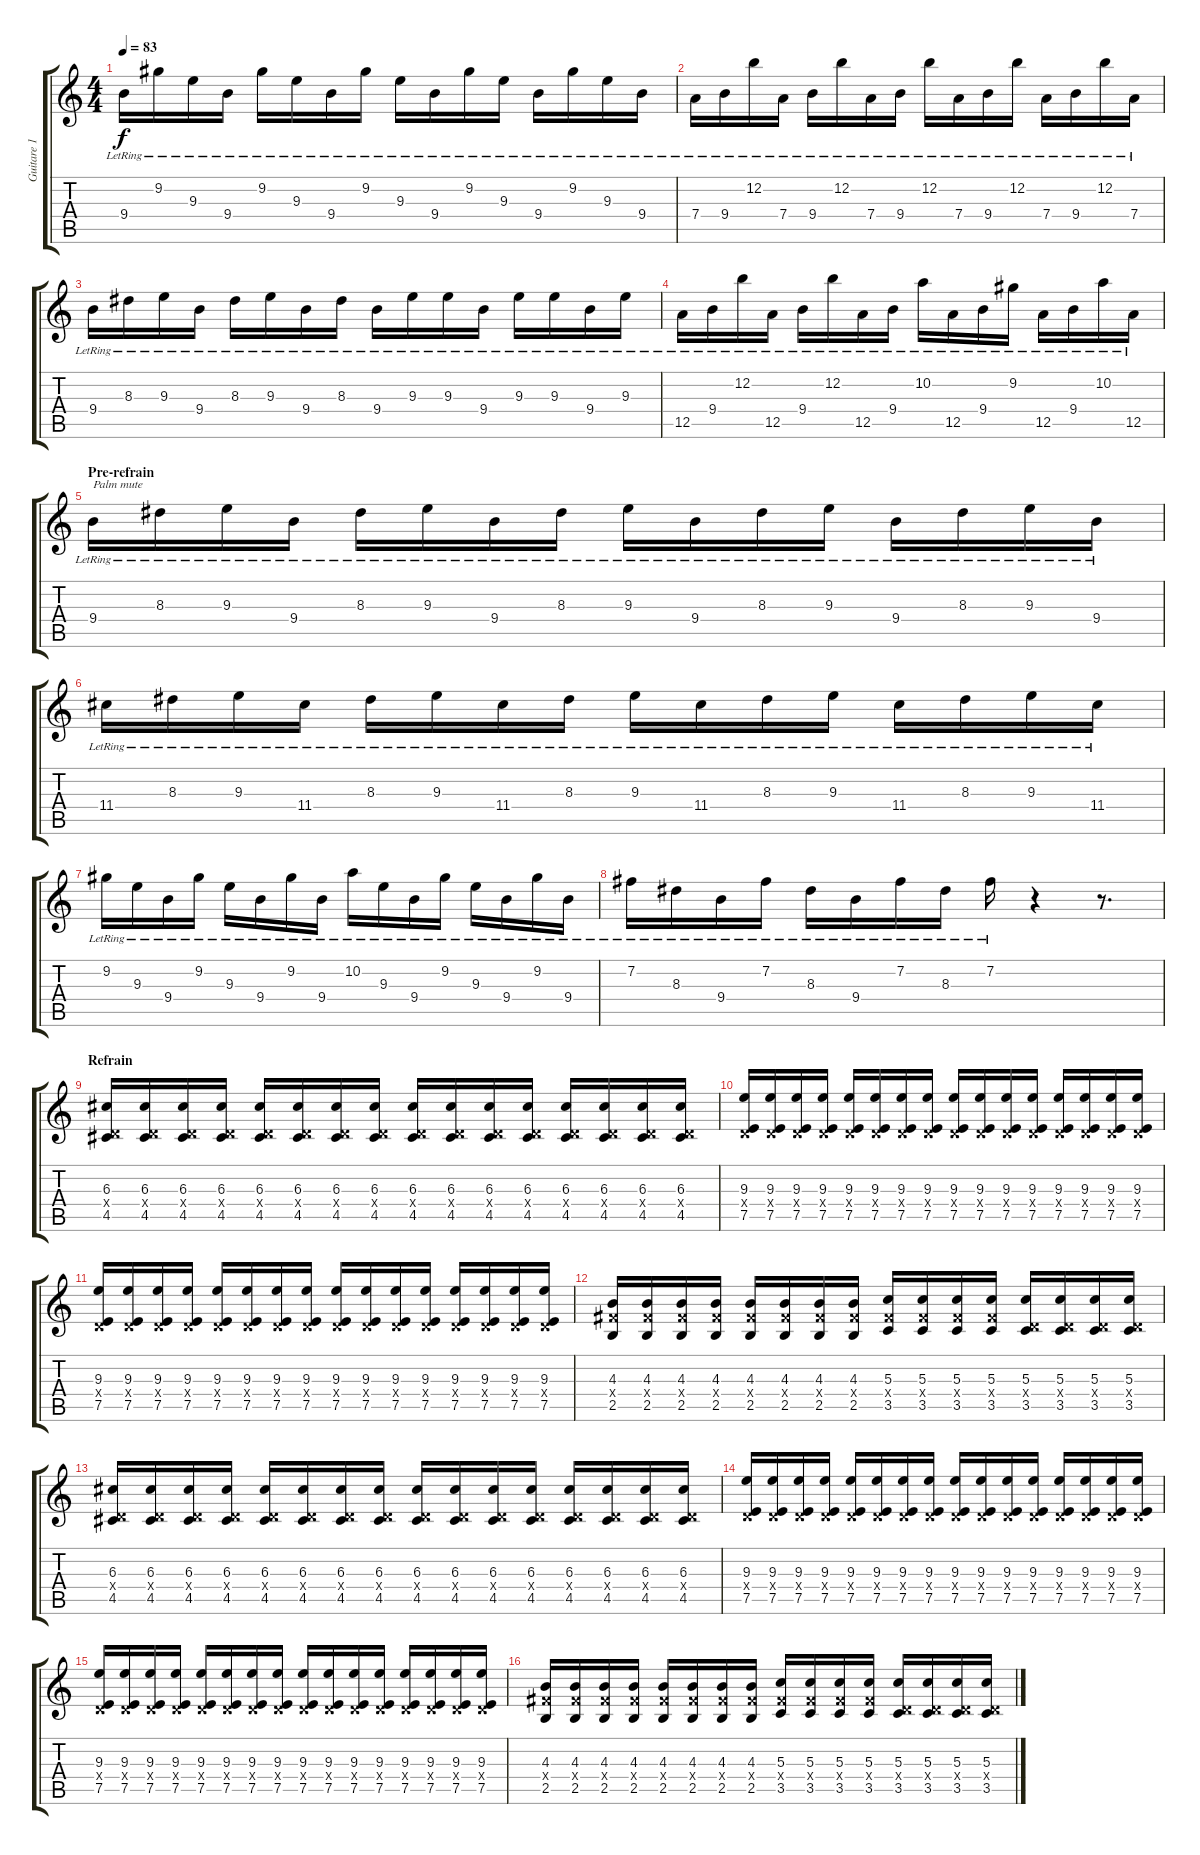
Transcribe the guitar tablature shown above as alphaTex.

\track ("Guitare 1" "Guitare 1") {instrument electricguitarclean}
\staff {score tabs}
\tuning (E4 B3 G3 D3 A2 E2) {hide}
\ts (4 4)
\tempo 83
\clef g2
\ks c
9.4{lr}.16{dy f} 9.2{lr}.16 9.3{lr}.16 9.4{lr}.16 9.2{lr}.16 9.3{lr}.16 9.4{lr}.16 9.2{lr}.16 9.3{lr}.16 9.4{lr}.16 9.2{lr}.16 9.3{lr}.16 9.4{lr}.16 9.2{lr}.16 9.3{lr}.16 9.4{lr}.16 |
7.4{lr}.16 9.4{lr}.16 12.2{lr}.16 7.4{lr}.16 9.4{lr}.16 12.2{lr}.16 7.4{lr}.16 9.4{lr}.16 12.2{lr}.16 7.4{lr}.16 9.4{lr}.16 12.2{lr}.16 7.4{lr}.16 9.4{lr}.16 12.2{lr}.16 7.4{lr}.16 |
9.4{lr}.16 8.3{lr}.16 9.3{lr}.16 9.4{lr}.16 8.3{lr}.16 9.3{lr}.16 9.4{lr}.16 8.3{lr}.16 9.4{lr}.16 9.3{lr}.16 9.3{lr}.16 9.4{lr}.16 9.3{lr}.16 9.3{lr}.16 9.4{lr}.16 9.3{lr}.16 |
12.5{lr}.16 9.4{lr}.16 12.2{lr}.16 12.5{lr}.16 9.4{lr}.16 12.2{lr}.16 12.5{lr}.16 9.4{lr}.16 10.2{lr}.16 12.5{lr}.16 9.4{lr}.16 9.2{lr}.16 12.5{lr}.16 9.4{lr}.16 10.2{lr}.16 12.5{lr}.16 |
\section ("" "Pre-refrain")
9.4{lr}.16{txt "Palm mute" volume 11 balance 8} 8.3{lr}.16 9.3{lr}.16 9.4{lr}.16 8.3{lr}.16 9.3{lr}.16 9.4{lr}.16 8.3{lr}.16 9.3{lr}.16 9.4{lr}.16 8.3{lr}.16 9.3{lr}.16 9.4{lr}.16 8.3{lr}.16 9.3{lr}.16 9.4{lr}.16 |
11.4{lr}.16 8.3{lr}.16 9.3{lr}.16 11.4{lr}.16 8.3{lr}.16 9.3{lr}.16 11.4{lr}.16 8.3{lr}.16 9.3{lr}.16 11.4{lr}.16 8.3{lr}.16 9.3{lr}.16 11.4{lr}.16 8.3{lr}.16 9.3{lr}.16 11.4{lr}.16 |
9.2{lr}.16 9.3{lr}.16 9.4{lr}.16 9.2{lr}.16 9.3{lr}.16 9.4{lr}.16 9.2{lr}.16 9.4{lr}.16 10.2{lr}.16 9.3{lr}.16 9.4{lr}.16 9.2{lr}.16 9.3{lr}.16 9.4{lr}.16 9.2{lr}.16 9.4{lr}.16 |
7.2{lr}.16 8.3{lr}.16 9.4{lr}.16 7.2{lr}.16 8.3{lr}.16 9.4{lr}.16 7.2{lr}.16 8.3{lr}.16 7.2{lr}.16 r.4 r.8{d} |
\section ("" "Refrain")
(6.3 0.4{x} 4.5).16{volume 13 instrument distortionguitar} (6.3 0.4{x} 4.5).16 (6.3 0.4{x} 4.5).16 (6.3 0.4{x} 4.5).16 (6.3 0.4{x} 4.5).16 (6.3 0.4{x} 4.5).16 (6.3 0.4{x} 4.5).16 (6.3 0.4{x} 4.5).16 (6.3 0.4{x} 4.5).16 (6.3 0.4{x} 4.5).16 (6.3 0.4{x} 4.5).16 (6.3 0.4{x} 4.5).16 (6.3 0.4{x} 4.5).16 (6.3 0.4{x} 4.5).16 (6.3 0.4{x} 4.5).16 (6.3 0.4{x} 4.5).16 |
(9.3 0.4{x} 7.5).16 (9.3 0.4{x} 7.5).16 (9.3 0.4{x} 7.5).16 (9.3 0.4{x} 7.5).16 (9.3 0.4{x} 7.5).16 (9.3 0.4{x} 7.5).16 (9.3 0.4{x} 7.5).16 (9.3 0.4{x} 7.5).16 (9.3 0.4{x} 7.5).16 (9.3 0.4{x} 7.5).16 (9.3 0.4{x} 7.5).16 (9.3 0.4{x} 7.5).16 (9.3 0.4{x} 7.5).16 (9.3 0.4{x} 7.5).16 (9.3 0.4{x} 7.5).16 (9.3 0.4{x} 7.5).16 |
(9.3 0.4{x} 7.5).16 (9.3 0.4{x} 7.5).16 (9.3 0.4{x} 7.5).16 (9.3 0.4{x} 7.5).16 (9.3 0.4{x} 7.5).16 (9.3 0.4{x} 7.5).16 (9.3 0.4{x} 7.5).16 (9.3 0.4{x} 7.5).16 (9.3 0.4{x} 7.5).16 (9.3 0.4{x} 7.5).16 (9.3 0.4{x} 7.5).16 (9.3 0.4{x} 7.5).16 (9.3 0.4{x} 7.5).16 (9.3 0.4{x} 7.5).16 (9.3 0.4{x} 7.5).16 (9.3 0.4{x} 7.5).16 |
(4.3 4.4{x} 2.5).16 (4.3 4.4{x} 2.5).16 (4.3 4.4{x} 2.5).16 (4.3 4.4{x} 2.5).16 (4.3 4.4{x} 2.5).16 (4.3 4.4{x} 2.5).16 (4.3 4.4{x} 2.5).16 (4.3 4.4{x} 2.5).16 (5.3 4.4{x} 3.5).16 (5.3 4.4{x} 3.5).16 (5.3 4.4{x} 3.5).16 (5.3 4.4{x} 3.5).16 (5.3 0.4{x} 3.5).16 (5.3 0.4{x} 3.5).16 (5.3 0.4{x} 3.5).16 (5.3 0.4{x} 3.5).16 |
(6.3 0.4{x} 4.5).16 (6.3 0.4{x} 4.5).16 (6.3 0.4{x} 4.5).16 (6.3 0.4{x} 4.5).16 (6.3 0.4{x} 4.5).16 (6.3 0.4{x} 4.5).16 (6.3 0.4{x} 4.5).16 (6.3 0.4{x} 4.5).16 (6.3 0.4{x} 4.5).16 (6.3 0.4{x} 4.5).16 (6.3 0.4{x} 4.5).16 (6.3 0.4{x} 4.5).16 (6.3 0.4{x} 4.5).16 (6.3 0.4{x} 4.5).16 (6.3 0.4{x} 4.5).16 (6.3 0.4{x} 4.5).16 |
(9.3 0.4{x} 7.5).16 (9.3 0.4{x} 7.5).16 (9.3 0.4{x} 7.5).16 (9.3 0.4{x} 7.5).16 (9.3 0.4{x} 7.5).16 (9.3 0.4{x} 7.5).16 (9.3 0.4{x} 7.5).16 (9.3 0.4{x} 7.5).16 (9.3 0.4{x} 7.5).16 (9.3 0.4{x} 7.5).16 (9.3 0.4{x} 7.5).16 (9.3 0.4{x} 7.5).16 (9.3 0.4{x} 7.5).16 (9.3 0.4{x} 7.5).16 (9.3 0.4{x} 7.5).16 (9.3 0.4{x} 7.5).16 |
(9.3 0.4{x} 7.5).16 (9.3 0.4{x} 7.5).16 (9.3 0.4{x} 7.5).16 (9.3 0.4{x} 7.5).16 (9.3 0.4{x} 7.5).16 (9.3 0.4{x} 7.5).16 (9.3 0.4{x} 7.5).16 (9.3 0.4{x} 7.5).16 (9.3 0.4{x} 7.5).16 (9.3 0.4{x} 7.5).16 (9.3 0.4{x} 7.5).16 (9.3 0.4{x} 7.5).16 (9.3 0.4{x} 7.5).16 (9.3 0.4{x} 7.5).16 (9.3 0.4{x} 7.5).16 (9.3 0.4{x} 7.5).16 |
(4.3 4.4{x} 2.5).16 (4.3 4.4{x} 2.5).16 (4.3 4.4{x} 2.5).16 (4.3 4.4{x} 2.5).16 (4.3 4.4{x} 2.5).16 (4.3 4.4{x} 2.5).16 (4.3 4.4{x} 2.5).16 (4.3 4.4{x} 2.5).16 (5.3 4.4{x} 3.5).16 (5.3 4.4{x} 3.5).16 (5.3 4.4{x} 3.5).16 (5.3 4.4{x} 3.5).16 (5.3 0.4{x} 3.5).16 (5.3 0.4{x} 3.5).16 (5.3 0.4{x} 3.5).16 (5.3 0.4{x} 3.5).16
